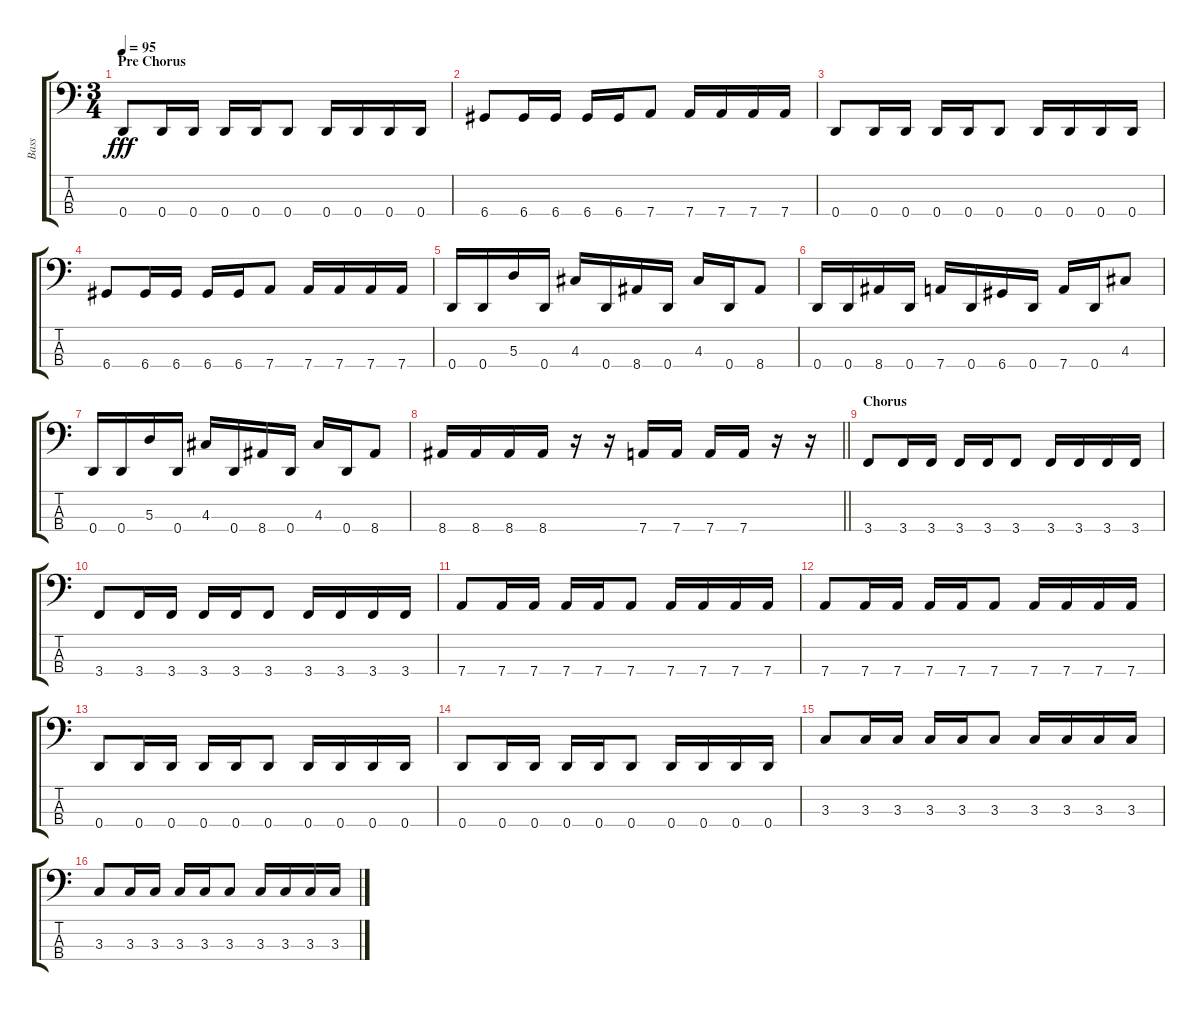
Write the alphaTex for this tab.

\track ("Bass" "Bass") {instrument electricbasspick}
\staff {score tabs}
\tuning (G2 D2 A1 D1) {hide}
\ts (3 4)
\section ("" "Pre Chorus")
\tempo 95
\clef f4
\ks c
0.4.8{dy fff} 0.4.16 0.4.16 0.4.16 0.4.16 0.4.8 0.4.16 0.4.16 0.4.16 0.4.16 |
6.4.8 6.4.16 6.4.16 6.4.16 6.4.16 7.4.8 7.4.16 7.4.16 7.4.16 7.4.16 |
0.4.8 0.4.16 0.4.16 0.4.16 0.4.16 0.4.8 0.4.16 0.4.16 0.4.16 0.4.16 |
6.4.8 6.4.16 6.4.16 6.4.16 6.4.16 7.4.8 7.4.16 7.4.16 7.4.16 7.4.16 |
0.4.16 0.4.16 5.3.16 0.4.16 4.3.16 0.4.16 8.4.16 0.4.16 4.3.16 0.4.16 8.4.8 |
0.4.16 0.4.16 8.4.16 0.4.16 7.4.16 0.4.16 6.4.16 0.4.16 7.4.16 0.4.16 4.3.8 |
0.4.16 0.4.16 5.3.16 0.4.16 4.3.16 0.4.16 8.4.16 0.4.16 4.3.16 0.4.16 8.4.8 |
\barLineRight lightlight
8.4.16 8.4.16 8.4.16 8.4.16 r.16 r.16 7.4.16 7.4.16 7.4.16 7.4.16 r.16 r.16 |
\section ("" "Chorus")
3.4.8 3.4.16 3.4.16 3.4.16 3.4.16 3.4.8 3.4.16 3.4.16 3.4.16 3.4.16 |
3.4.8 3.4.16 3.4.16 3.4.16 3.4.16 3.4.8 3.4.16 3.4.16 3.4.16 3.4.16 |
7.4.8 7.4.16 7.4.16 7.4.16 7.4.16 7.4.8 7.4.16 7.4.16 7.4.16 7.4.16 |
7.4.8 7.4.16 7.4.16 7.4.16 7.4.16 7.4.8 7.4.16 7.4.16 7.4.16 7.4.16 |
0.4.8 0.4.16 0.4.16 0.4.16 0.4.16 0.4.8 0.4.16 0.4.16 0.4.16 0.4.16 |
0.4.8 0.4.16 0.4.16 0.4.16 0.4.16 0.4.8 0.4.16 0.4.16 0.4.16 0.4.16 |
3.3.8 3.3.16 3.3.16 3.3.16 3.3.16 3.3.8 3.3.16 3.3.16 3.3.16 3.3.16 |
3.3.8 3.3.16 3.3.16 3.3.16 3.3.16 3.3.8 3.3.16 3.3.16 3.3.16 3.3.16
